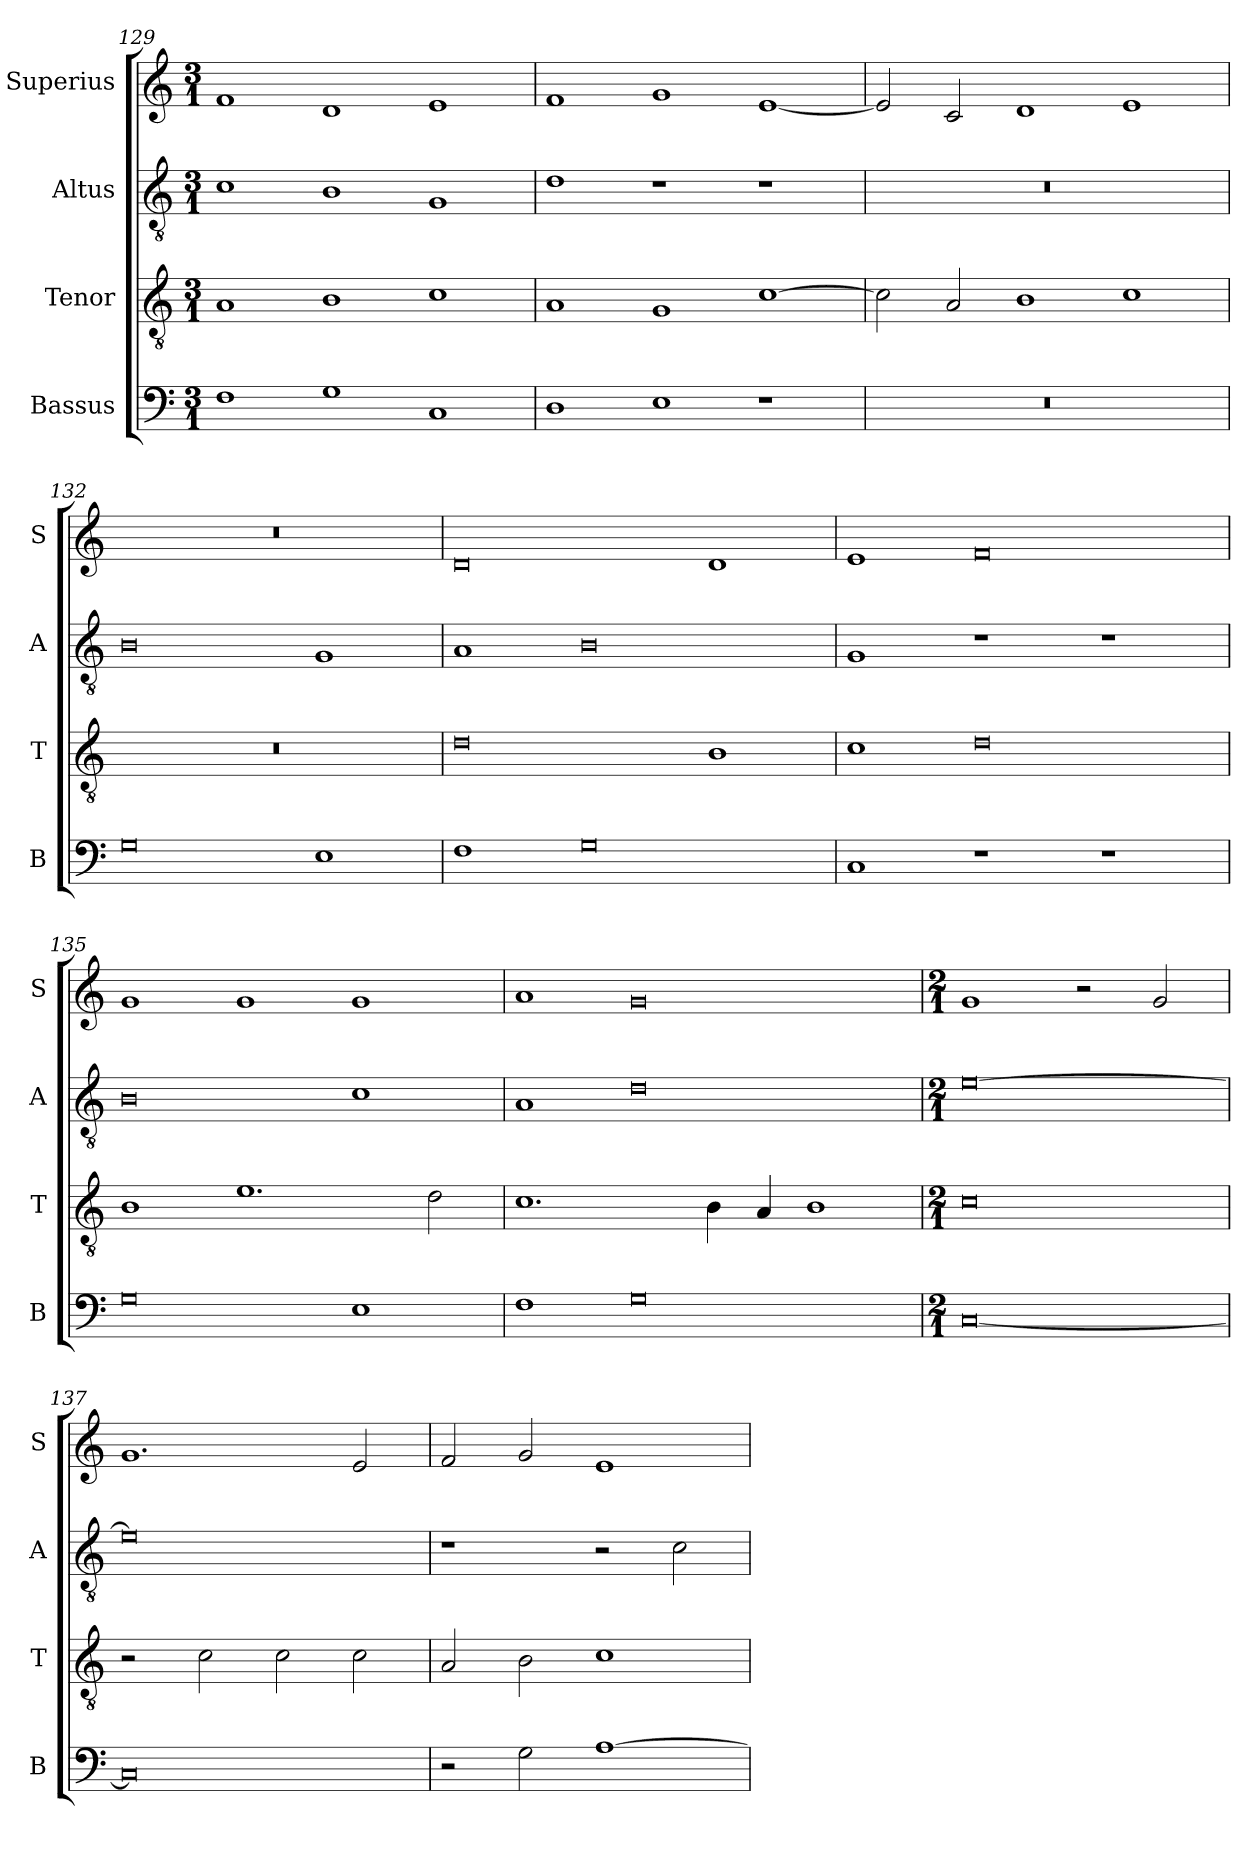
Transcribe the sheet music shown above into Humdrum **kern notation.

**kern	**kern	**kern	**kern
*part4	*part3	*part2	*part1
*staff4	*staff3	*staff2	*staff1
*I"Bassus	*I"Tenor	*I"Altus	*I"Superius
*I'B	*I'T	*I'A	*I'S
*clefF4	*clefGv2	*clefGv2	*clefG2
*k[]	*k[]	*k[]	*k[]
*C:	*C:	*C:	*C:
*M3/1	*M3/1	*M3/1	*M3/1
=129	=129	=129	=129
1F	1A	1c	1f
1G	1B	1B	1d
1C	1c	1G	1e
=130	=130	=130	=130
1D	1A	1d	1f
1E	1G	1r	1g
1r	[1c	1r	[1e
=131	=131	=131	=131
1%3r	2c]	0.r	2e]
.	2A	.	2c
.	1B	.	1d
.	1c	.	1e
=132	=132	=132	=132
0G	0.r	0B	0.r
1E	.	1G	.
=133	=133	=133	=133
1F	0d	1A	0d
0G	.	0B	.
.	1B	.	1d
=134	=134	=134	=134
1C	1c	1G	1e
1r	0d	1r	0f
1r	.	1r	.
=135	=135	=135	=135
0G	1B	0B	1g
.	1.e	.	1g
1E	.	1c	1g
.	2d	.	.
=136	=136	=136	=136
1F	1.c	1A	1a
0G	.	0d	0g
.	4B	.	.
.	4A	.	.
.	1B	.	.
=	=	=	=
*M2/1	*M2/1	*M2/1	*M2/1
[0C	0c	[0e	1g
.	.	.	2r
.	.	.	2g
=137	=137	=137	=137
0C]	2r	0e]	1.g
.	2c	.	.
.	2c	.	.
.	2c	.	2e
=138	=138	=138	=138
2r	2A	1r	2f
2G	2B	.	2g
[1A	1c	2r	1e
.	.	2c	.
=	=	=	=
*-	*-	*-	*-
